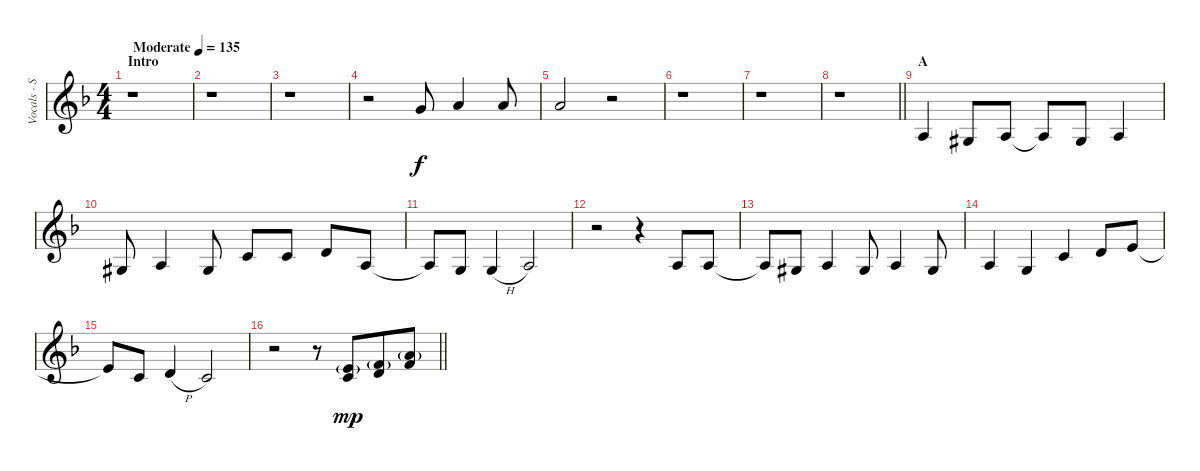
\track ("Vocals - Shou" "Vocals - S") {instrument lead6voice}
\staff {score}
\tuning (E4 B3 G3 D3 A2 E2) {hide}
\ts (4 4)
\section ("" "Intro")
\tempo (135 "Moderate")
\clef g2
\ks f
r.1{dy f instrument lead6voice} |
r.1 |
r.1 |
r.2 3.1.8 5.1.4 5.1.8 |
5.1.2 r.2 |
r.1 |
r.1 |
\barLineRight lightlight
r.1 |
\section ("" "A")
2.3.4 1.3{acc #}.8 2.3.8 2.3{t}.8 1.3{acc #}.8 2.3.4 |
1.3{acc #}.8 2.3.4 1.3{acc #}.8 1.2.8 1.2.8 3.2.8 2.3.8 |
2.3{t}.8 0.3.8 0.3{h}.4 2.3.2 |
r.2 r.4 2.3.8 2.3.8 |
2.3{t}.8 1.3{acc #}.8 2.3.4 1.3{acc #}.8 2.3.4 1.3{acc #}.8 |
2.3.4 0.3.4 1.2.4 3.2.8 0.1.8 |
0.1{t}.8 1.2.8 3.2{h}.4 1.2.2 |
\barLineRight lightlight
r.2 r.8 (0.1{g} 1.2).8{dy mp beam merge} (1.1{g} 3.2).8 (5.1{g} 6.2).8
